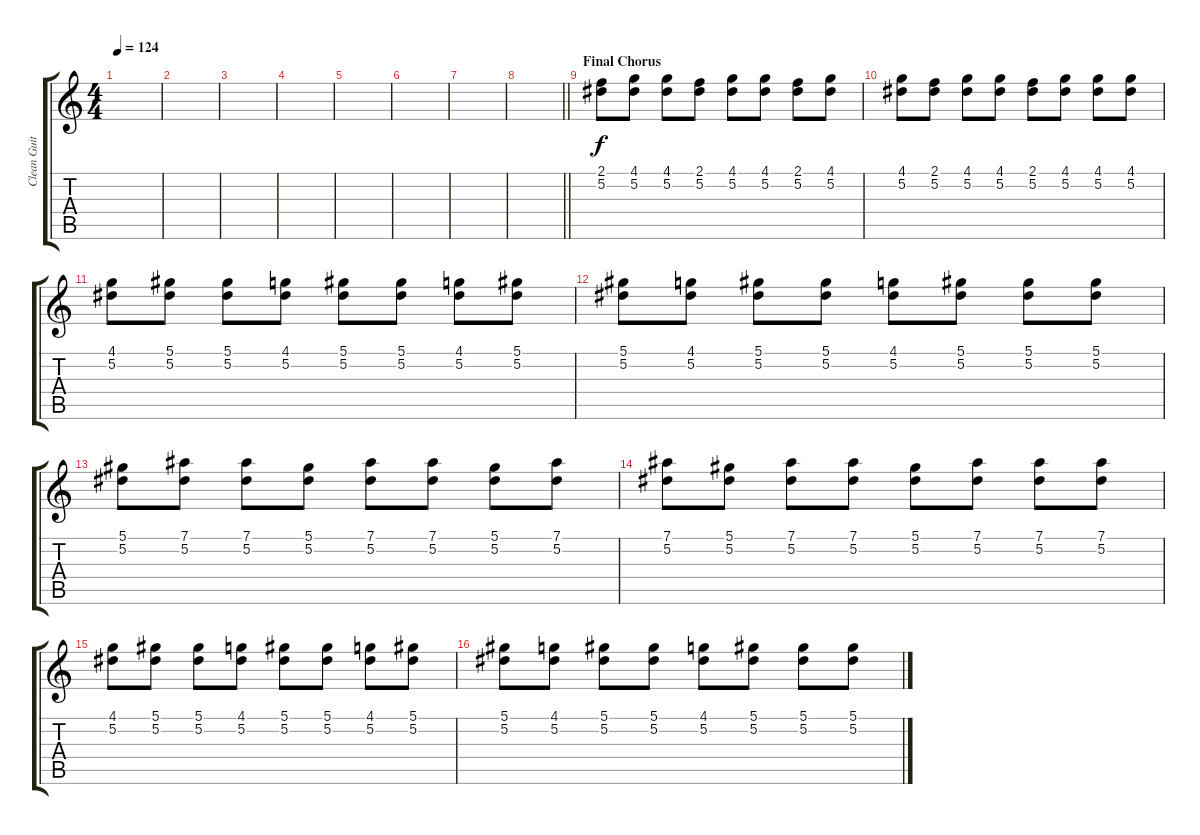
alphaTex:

\track ("Clean Guitar 1" "Clean Guit") {instrument electricguitarclean}
\staff {score tabs}
\tuning (Eb4 Bb3 Gb3 Db3 Ab2 Eb2) {hide}
\ts (4 4)
\tempo 124
\clef g2
\ks c
|
|
|
|
|
|
|
\barLineRight lightlight
|
\section ("" "Final Chorus")
(2.1 5.2).8 (4.1 5.2).8 (4.1 5.2).8 (2.1 5.2).8 (4.1 5.2).8 (4.1 5.2).8 (2.1 5.2).8 (4.1 5.2).8 |
(4.1 5.2).8 (2.1 5.2).8 (4.1 5.2).8 (4.1 5.2).8 (2.1 5.2).8 (4.1 5.2).8 (4.1 5.2).8 (4.1 5.2).8 |
(4.1 5.2).8 (5.1 5.2).8 (5.1 5.2).8 (4.1 5.2).8 (5.1 5.2).8 (5.1 5.2).8 (4.1 5.2).8 (5.1 5.2).8 |
(5.1 5.2).8 (4.1 5.2).8 (5.1 5.2).8 (5.1 5.2).8 (4.1 5.2).8 (5.1 5.2).8 (5.1 5.2).8 (5.1 5.2).8 |
(5.1 5.2).8 (7.1 5.2).8 (7.1 5.2).8 (5.1 5.2).8 (7.1 5.2).8 (7.1 5.2).8 (5.1 5.2).8 (7.1 5.2).8 |
(7.1 5.2).8 (5.1 5.2).8 (7.1 5.2).8 (7.1 5.2).8 (5.1 5.2).8 (7.1 5.2).8 (7.1 5.2).8 (7.1 5.2).8 |
(4.1 5.2).8 (5.1 5.2).8 (5.1 5.2).8 (4.1 5.2).8 (5.1 5.2).8 (5.1 5.2).8 (4.1 5.2).8 (5.1 5.2).8 |
(5.1 5.2).8 (4.1 5.2).8 (5.1 5.2).8 (5.1 5.2).8 (4.1 5.2).8 (5.1 5.2).8 (5.1 5.2).8 (5.1 5.2).8
